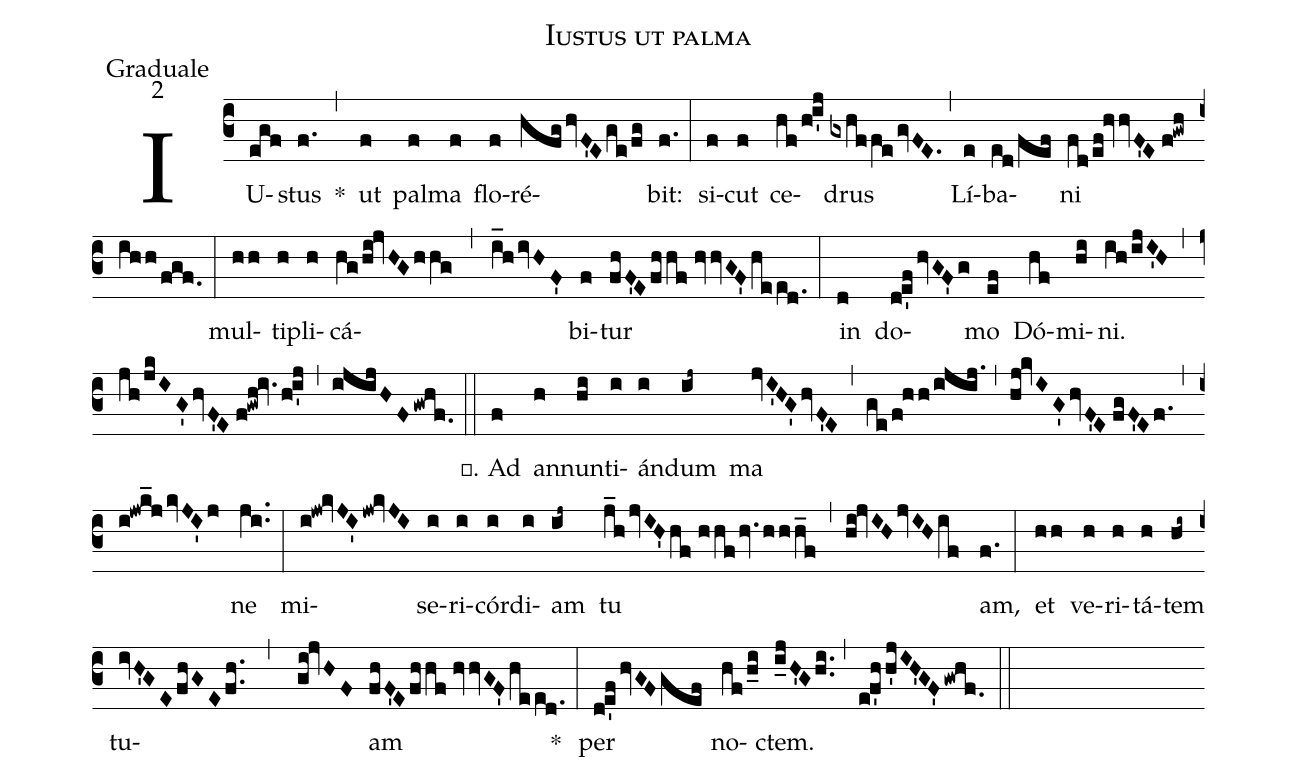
name:Iustus ut palma;
office-part:Graduale;
mode:2;
%%
(c3) IU(egf)stus(f.) *(,)
ut(f) pal(f)ma(f) flo(f)ré(hfghvF'Ege/fg)bit:(f.) (:)
si(f)cut(f) ce(hf!/h!i'j)drus(gxhffegvFE.) (,)
Lí(e)ba(ed/fef)ni(fd!/ef!hvvF'E//f!gwh/ih!/h!/fgf.) (:)
mul(hh)ti(h)pli(h)cá(hg/hi!jvHGhhg,i_hivHF')bi(f)tur(fhF'Efhhf//hvvGF'!/he!/ed.) (:)
in(d) do(d!e'f/hvGF'g)mo(ef) Dó(hf)mi(hi)ni.(ih/ijI'H) (,)
(jh/jkIG'hvF'E//f!gwh!iv.h!i'j) (,)
(ijijHFgwhf.) (::)
℣. Ad(f) an(h)nun(hi)ti(i)án(i)dum(ij~) ma(jvI'HG'hvF'E) (,) (ge/f!hh/ijij.) (,) (hj!kvIG'hvF'E//fgF'Ef.) (,) (i!jwk_jkvJI'j)ne(ji..) (:)
mi(i!jw!kvJI'jw!kvJI)se(i)ri(i)cór(i)di(i)am(ij~) tu(j_hjvIH'hf//hhfhv.hhh_f) (,) (hi!jvIHjvIHif)am,(f.) (:)
et(hh) ve(h)ri(h)tá(h)tem(hi~) tu(ivH'GEfhGEfh.. , gi!jvHF)am(fhF'Efhhf//hvvGF'heed.) *(:)
per(d!e'f/hvGFgef) no(hf!/h_i)ctem.(i_jH'Ghi..) (,)
(e!f'hh'jIH'GF'gwhf.) (::)
